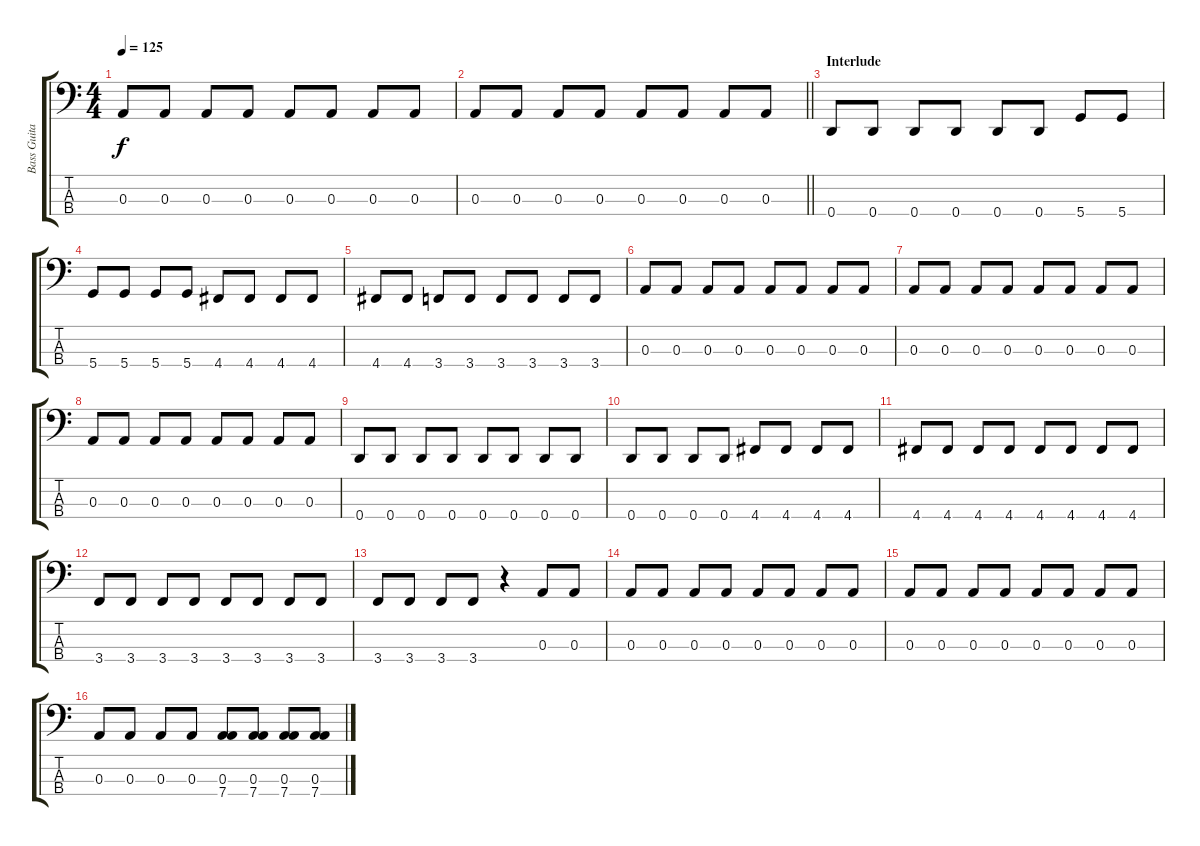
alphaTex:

\track ("Bass Guitar" "Bass Guita") {instrument electricbassfinger}
\staff {score tabs}
\tuning (G2 D2 A1 D1) {hide}
\ts (4 4)
\tempo 125
\clef f4
\ks c
0.3.8{dy f} 0.3.8 0.3.8 0.3.8 0.3.8 0.3.8 0.3.8 0.3.8 |
\barLineRight lightlight
0.3.8 0.3.8 0.3.8 0.3.8 0.3.8 0.3.8 0.3.8 0.3.8 |
\section ("" "Interlude")
0.4.8 0.4.8 0.4.8 0.4.8 0.4.8 0.4.8 5.4.8 5.4.8 |
5.4.8 5.4.8 5.4.8 5.4.8 4.4.8 4.4.8 4.4.8 4.4.8 |
4.4.8 4.4.8 3.4.8 3.4.8 3.4.8 3.4.8 3.4.8 3.4.8 |
0.3.8 0.3.8 0.3.8 0.3.8 0.3.8 0.3.8 0.3.8 0.3.8 |
0.3.8 0.3.8 0.3.8 0.3.8 0.3.8 0.3.8 0.3.8 0.3.8 |
0.3.8 0.3.8 0.3.8 0.3.8 0.3.8 0.3.8 0.3.8 0.3.8 |
0.4.8 0.4.8 0.4.8 0.4.8 0.4.8 0.4.8 0.4.8 0.4.8 |
0.4.8 0.4.8 0.4.8 0.4.8 4.4.8 4.4.8 4.4.8 4.4.8 |
4.4.8 4.4.8 4.4.8 4.4.8 4.4.8 4.4.8 4.4.8 4.4.8 |
3.4.8 3.4.8 3.4.8 3.4.8 3.4.8 3.4.8 3.4.8 3.4.8 |
3.4.8 3.4.8 3.4.8 3.4.8 r.4 0.3.8 0.3.8 |
0.3.8 0.3.8 0.3.8 0.3.8 0.3.8 0.3.8 0.3.8 0.3.8 |
0.3.8 0.3.8 0.3.8 0.3.8 0.3.8 0.3.8 0.3.8 0.3.8 |
0.3.8 0.3.8 0.3.8 0.3.8 (0.3 7.4).8 (0.3 7.4).8 (0.3 7.4).8 (0.3 7.4).8
